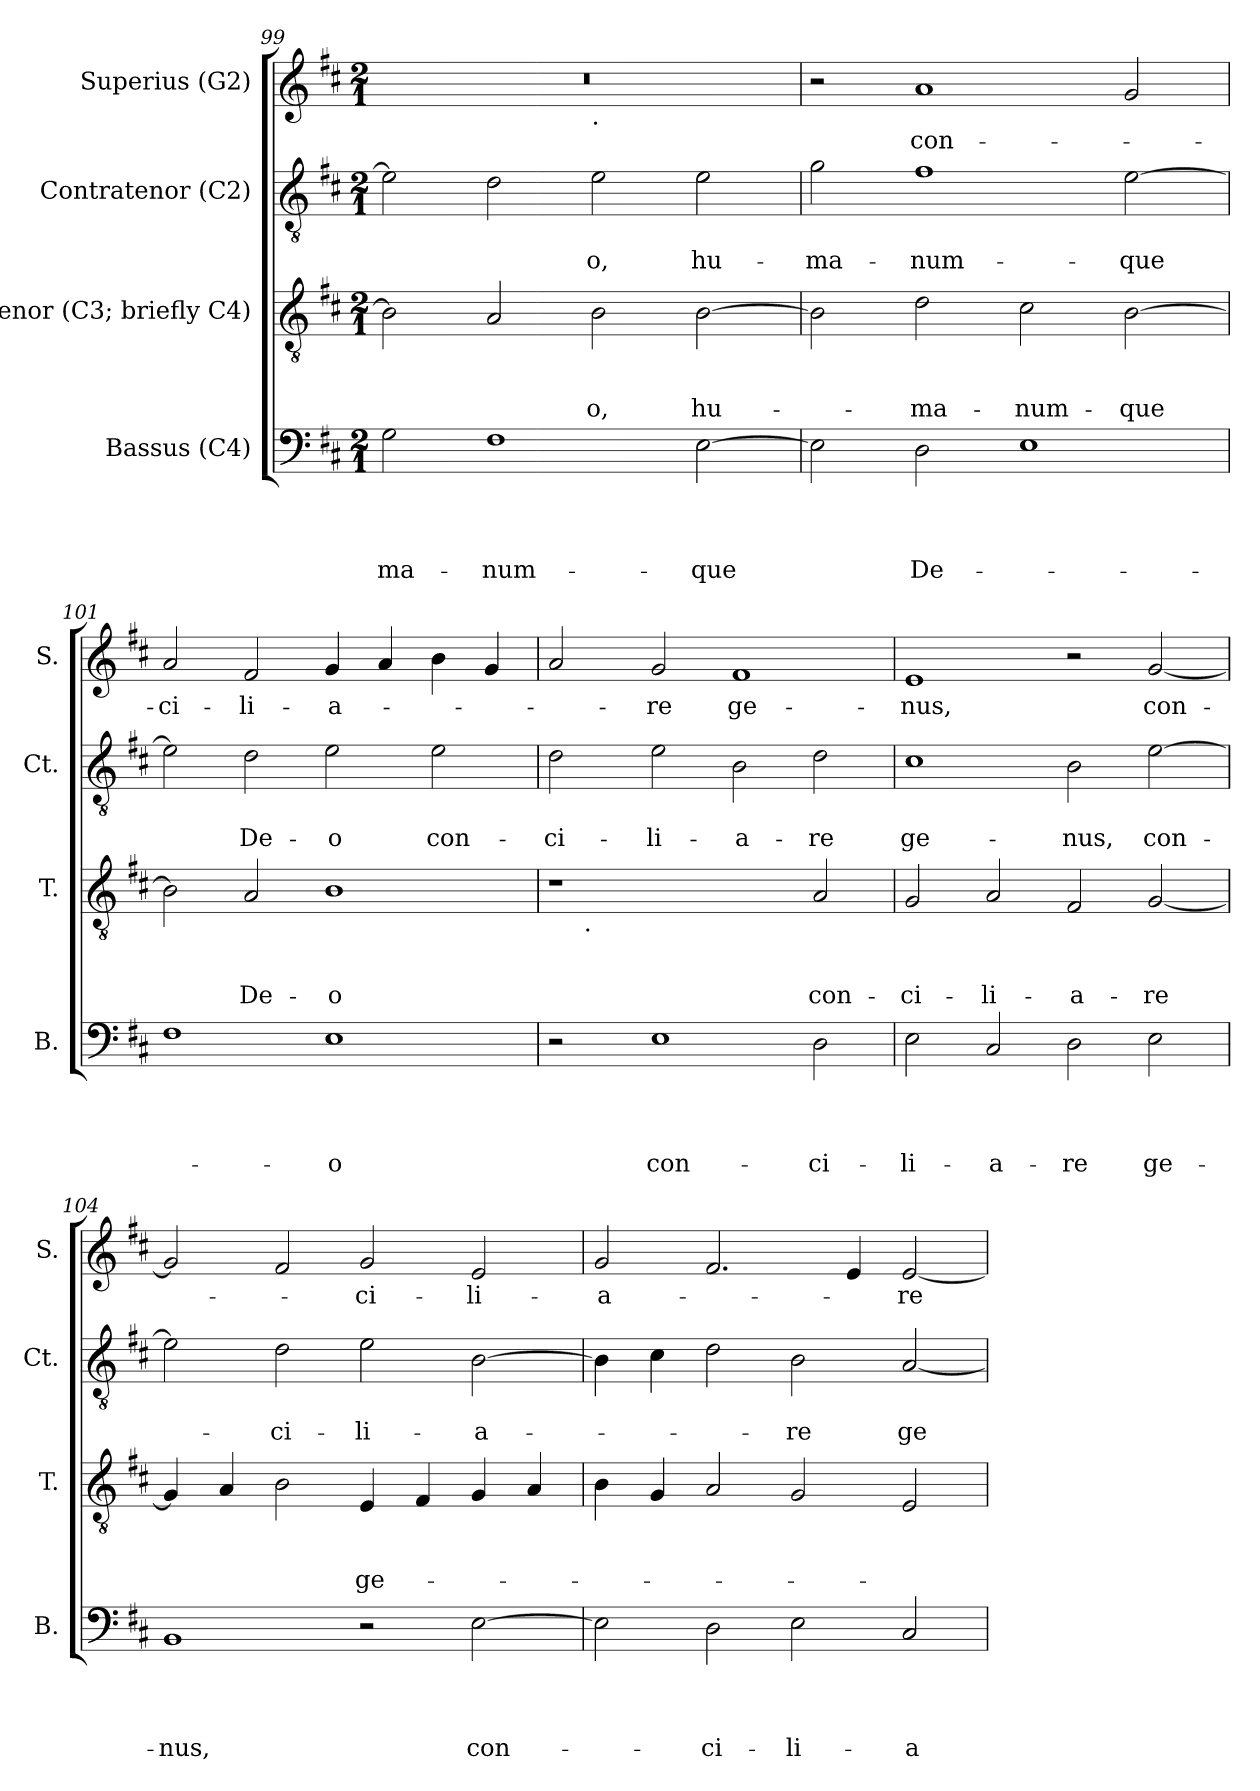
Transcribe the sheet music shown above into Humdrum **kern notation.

**kern	**text	**text	**text	**text	**kern	**text	**text	**text	**kern	**text	**text	**kern	**text
*part4	*part4	*part4	*part4	*part4	*part3	*part3	*part3	*part3	*part2	*part2	*part2	*part1	*part1
*staff4	*staff4	*staff4	*staff4	*staff4	*staff3	*staff3	*staff3	*staff3	*staff2	*staff2	*staff2	*staff1	*staff1
*I"Bassus (C4)	*	*	*	*	*I"Tenor (C3; briefly C4)	*	*	*	*I"Contratenor (C2)	*	*	*I"Superius (G2)	*
*I'B.	*	*	*	*	*I'T.	*	*	*	*I'Ct.	*	*	*I'S.	*
*clefF4	*	*	*	*	*clefGv2	*	*	*	*clefGv2	*	*	*clefG2	*
*k[f#c#]	*	*	*	*	*k[f#c#]	*	*	*	*k[f#c#]	*	*	*k[f#c#]	*
*D:	*	*	*	*	*D:	*	*	*	*D:	*	*	*D:	*
*M2/1	*	*	*	*	*M2/1	*	*	*	*M2/1	*	*	*M2/1	*
=99	=99	=99	=99	=99	=99	=99	=99	=99	=99	=99	=99	=99	=99
!	!	!	!	!LO:LY:b	!	!	!	!	!	!	!	!	!
*	*	*	*	*	*	*	*	*	*	*	*	*^	*
2G\	.	.	.	-ma-	2B\]	.	.	.	2e\]	.	.	0r	1ryy	.
!	!	!	!	!LO:LY:b	!	!	!	!	!	!	!	!	!	!
1F#	.	.	.	-num-	2A/	.	.	.	2d\	.	.	.	.	.
!	!	!	!	!	!	!	!	!	!	!	!	!	!LO:TX:b:t=.	!
!	!	!	!	!	!	!	!	!LO:LY:b	!	!	!LO:LY:b	!	!	!
.	.	.	.	.	2B\	.	.	-o,	2e\	.	-o,	.	1ryy	.
!	!	!	!	!LO:LY:b	!	!	!	!LO:LY:b	!	!	!LO:LY:b	!	!	!
[>2E\	.	.	.	-que	[>2B\	.	.	hu-	2e\	.	hu-	.	.	.
=100	=100	=100	=100	=100	=100	=100	=100	=100	=100	=100	=100	=100	=100	=100
!	!	!	!	!	!	!	!	!	!	!	!LO:LY:b	!	!	!
*	*	*	*	*	*	*	*	*	*	*	*	*v	*v	*
2E\]	.	.	.	.	2B\]	.	.	.	2g\	.	-ma-	2r	.
!	!	!	!	!LO:LY:b	!	!	!	!LO:LY:b	!	!	!LO:LY:b:rj	!	!LO:LY:b
2D\	.	.	.	De-	2d\	.	.	-ma-	1f#	.	-num-	1a	con-
!	!	!	!	!	!	!	!	!LO:LY:b:rj	!	!	!	!	!
1E	.	.	.	.	2c#\	.	.	-num-	.	.	.	.	.
!	!	!	!	!	!	!	!	!LO:LY:b	!	!	!LO:LY:b	!	!
.	.	.	.	.	[>2B\	.	.	-que	[>2e\	.	-que	2g/	.
=101	=101	=101	=101	=101	=101	=101	=101	=101	=101	=101	=101	=101	=101
!	!	!	!	!	!	!	!	!	!	!	!	!	!LO:LY:b
1F#	.	.	.	.	2B\]	.	.	.	2e\]	.	.	2a/	-ci-
!	!	!	!	!	!	!	!	!LO:LY:b	!	!	!LO:LY:b	!	!LO:LY:b
.	.	.	.	.	2A/	.	.	De-	2d\	.	De-	2f#/	-li-
!	!	!	!	!LO:LY:b:rj	!	!	!	!LO:LY:b:rj	!	!	!LO:LY:b	!	!LO:LY:b
1E	.	.	.	-o	1B	.	.	-o	2e\	.	-o	4g/	-a-
.	.	.	.	.	.	.	.	.	.	.	.	4a/	.
!	!	!	!	!	!	!	!	!	!	!	!LO:LY:b	!	!
.	.	.	.	.	.	.	.	.	2e\	.	con-	4b\	.
.	.	.	.	.	.	.	.	.	.	.	.	4g/	.
!!LO:LB:g=z
=102	=102	=102	=102	=102	=102	=102	=102	=102	=102	=102	=102	=102	=102
!	!	!	!	!	!	!	!	!	!	!	!LO:LY:b	!	!
*	*	*	*	*	*^	*	*	*	*	*	*	*	*
2r	.	.	.	.	1r	8ryy	.	.	.	2d\	.	-ci-	2a/	.
!	!	!	!	!	!	!LO:TX:b:t=.	!	!	!	!	!	!	!	!
.	.	.	.	.	.	1...ryy	.	.	.	.	.	.	.	.
!	!	!	!	!LO:LY:b	!	!	!	!	!	!	!	!LO:LY:b	!	!LO:LY:b
1E	.	.	.	con-	.	.	.	.	.	2e\	.	-li-	2g/	-re
!	!	!	!	!	!	!	!	!	!	!	!	!LO:LY:b	!	!LO:LY:b
.	.	.	.	.	2ryy	.	.	.	.	2B\	.	-a-	1f#	ge-
!	!	!	!	!LO:LY:b	!	!	!	!	!LO:LY:b	!	!	!LO:LY:b	!	!
2D\	.	.	.	-ci-	2A/	.	.	.	con-	2d\	.	-re	.	.
=103	=103	=103	=103	=103	=103	=103	=103	=103	=103	=103	=103	=103	=103	=103
!	!	!	!	!LO:LY:b	!	!	!	!	!LO:LY:b	!	!	!LO:LY:b	!	!LO:LY:b
*	*	*	*	*	*v	*v	*	*	*	*	*	*	*	*
2E\	.	.	.	-li-	2G/	.	.	-ci-	1c#	.	ge-	1e	-nus,
!	!	!	!	!LO:LY:b	!	!	!	!LO:LY:b	!	!	!	!	!
2C#/	.	.	.	-a-	2A/	.	.	-li-	.	.	.	.	.
!	!	!	!	!LO:LY:b	!	!	!	!LO:LY:b	!	!	!LO:LY:b	!	!
2D\	.	.	.	-re	2F#/	.	.	-a-	2B\	.	-nus,	2r	.
!	!	!	!	!LO:LY:b	!	!	!	!LO:LY:b	!	!	!LO:LY:b	!	!LO:LY:b
2E\	.	.	.	ge-	[<2G/	.	.	-re	[>2e\	.	con-	[<2g/	con-
=104	=104	=104	=104	=104	=104	=104	=104	=104	=104	=104	=104	=104	=104
!	!	!	!	!LO:LY:b	!	!	!	!	!	!	!	!	!
1BB	.	.	.	-nus,	4G/]	.	.	.	2e\]	.	.	2g/]	.
.	.	.	.	.	4A/	.	.	.	.	.	.	.	.
!	!	!	!	!	!	!	!	!	!	!	!LO:LY:b	!	!
.	.	.	.	.	2B\	.	.	.	2d\	.	-ci-	2f#/	.
!	!	!	!	!	!	!	!	!LO:LY:b	!	!	!LO:LY:b	!	!LO:LY:b
2r	.	.	.	.	4E/	.	.	ge-	2e\	.	-li-	2g/	-ci-
.	.	.	.	.	4F#/	.	.	.	.	.	.	.	.
!	!	!	!	!LO:LY:b	!	!	!	!	!	!	!LO:LY:b	!	!LO:LY:b
[>2E\	.	.	.	con-	4G/	.	.	.	[>2B\	.	-a-	2e/	-li-
.	.	.	.	.	4A/	.	.	.	.	.	.	.	.
=105	=105	=105	=105	=105	=105	=105	=105	=105	=105	=105	=105	=105	=105
!	!	!	!	!	!	!	!	!	!	!	!	!	!LO:LY:b
2E\]	.	.	.	.	4B\	.	.	.	4B\]	.	.	2g/	-a-
.	.	.	.	.	4G/	.	.	.	4c#\	.	.	.	.
!	!	!	!	!LO:LY:b	!	!	!	!	!	!	!	!	!
2D\	.	.	.	-ci-	2A/	.	.	.	2d\	.	.	2.f#/	.
!	!	!	!	!LO:LY:b	!	!	!	!	!	!	!LO:LY:b	!	!
2E\	.	.	.	-li-	2G/	.	.	.	2B\	.	-re	.	.
.	.	.	.	.	.	.	.	.	.	.	.	4e/	.
!	!	!	!	!LO:LY:b	!	!	!	!	!	!	!LO:LY:b	!	!LO:LY:b
2C#/	.	.	.	-a-	2E/	.	.	.	[<2A/	.	ge-	[<2e/	-re
=	=	=	=	=	=	=	=	=	=	=	=	=	=
*-	*-	*-	*-	*-	*-	*-	*-	*-	*-	*-	*-	*-	*-
